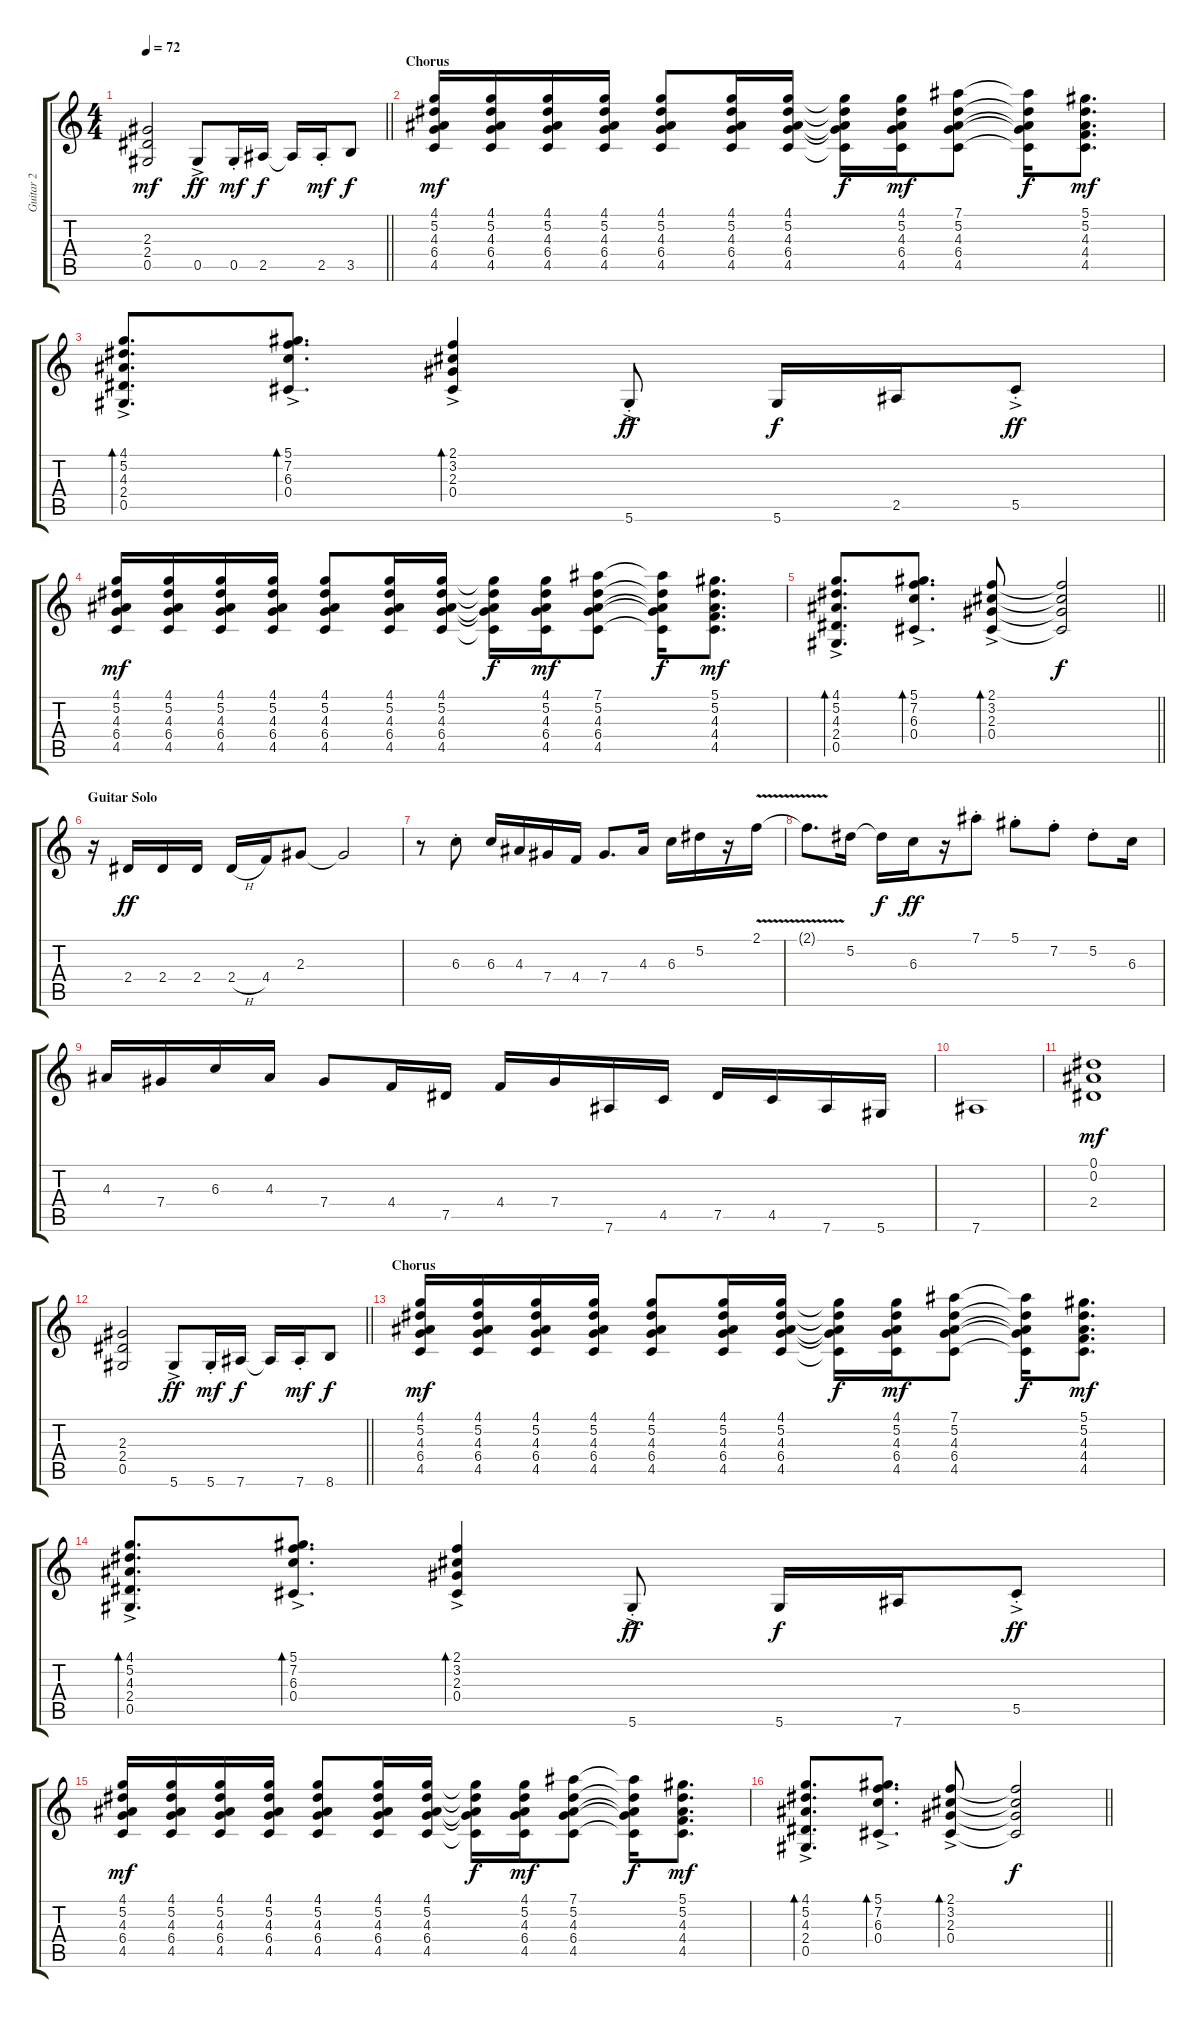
\track ("Guitar 2" "Guitar 2") {instrument electricguitarjazz}
\staff {score tabs}
\tuning (Eb4 Bb3 Gb3 Db3 Ab2 Eb2) {hide}
\ts (4 4)
\tempo 72
\clef g2
\barLineRight lightlight
\ks c
(2.3 2.4 0.5).2{dy mf} 0.5{ac}.8{dy ff} 0.5{st}.16{dy mf} 2.5.16{dy f} 2.5{t}.16 2.5{st}.16{dy mf} 3.5.8{dy f} |
\section ("" "Chorus")
(4.1 5.2 4.3 6.4 4.5).16{dy mf} (4.1 5.2 4.3 6.4 4.5).16 (4.1 5.2 4.3 6.4 4.5).16 (4.1 5.2 4.3 6.4 4.5).16 (4.1 5.2 4.3 6.4 4.5).8 (4.1 5.2 4.3 6.4 4.5).16 (4.1 5.2 4.3 6.4 4.5).16 (4.1{t} 5.2{t} 4.3{t} 6.4{t} 4.5{t}).16{dy f} (4.1 5.2 4.3 6.4 4.5).16{dy mf} (7.1 5.2 4.3 6.4 4.5).8 (7.1{t} 5.2{t} 4.3{t} 6.4{t} 4.5{t}).16{dy f} (5.1 5.2 4.3 4.4 4.5).8{d dy mf} |
(4.1 5.2{ac} 4.3{ac} 2.4 0.5).8{d bd 60} (5.1 7.2{ac} 6.3{ac} 0.4).8{d bd 60} (2.1 3.2{ac} 2.3{ac} 0.4).4{bd 60} 5.6{ac st}.8{dy ff} 5.6.16{dy f} 2.5.16 5.5{ac st}.8{dy ff} |
(4.1 5.2 4.3 6.4 4.5).16{dy mf} (4.1 5.2 4.3 6.4 4.5).16 (4.1 5.2 4.3 6.4 4.5).16 (4.1 5.2 4.3 6.4 4.5).16 (4.1 5.2 4.3 6.4 4.5).8 (4.1 5.2 4.3 6.4 4.5).16 (4.1 5.2 4.3 6.4 4.5).16 (4.1{t} 5.2{t} 4.3{t} 6.4{t} 4.5{t}).16{dy f} (4.1 5.2 4.3 6.4 4.5).16{dy mf} (7.1 5.2 4.3 6.4 4.5).8 (7.1{t} 5.2{t} 4.3{t} 6.4{t} 4.5{t}).16{dy f} (5.1 5.2 4.3 4.4 4.5).8{d dy mf} |
\barLineRight lightlight
(4.1 5.2{ac} 4.3{ac} 2.4 0.5).8{d bd 60} (5.1 7.2{ac} 6.3{ac} 0.4).8{d bd 60} (2.1 3.2{ac} 2.3{ac} 0.4).8{bd 60} (2.1{t} 3.2{t} 2.3{t} 0.4{t}).2{dy f} |
\section ("" "Guitar Solo")
r.16 2.4.16{dy ff} 2.4.16 2.4.16 2.4{h}.16 4.4.16 2.3.8 2.3{t}.2 |
r.8 6.3{st}.8 6.3.16 4.3.16 7.4.16 4.4.16 7.4.8{d} 4.3.16 6.3.16 5.2.16 r.16 2.1{v}.16 |
2.1{t}.8{d} 5.2.16 5.2{t}.16{dy f} 6.3.16{dy ff} r.16 7.1{st}.8 5.1{st}.8 7.2{st}.8 5.2{st}.8 6.3.16 |
4.3.16 7.4.16 6.3.16 4.3.16 7.4.8 4.4.16 7.5.16 4.4.16 7.4.16 7.6.16 4.5.16 7.5.16 4.5.16 7.6.16 5.6.16 |
7.6.1 |
(0.1 0.2 2.4).1{dy mf} |
\barLineRight lightlight
(2.3 2.4 0.5).2 5.6{ac}.8{dy ff} 5.6{st}.16{dy mf} 7.6.16{dy f} 7.6{t}.16 7.6{st}.16{dy mf} 8.6.8{dy f} |
\section ("" "Chorus")
(4.1 5.2 4.3 6.4 4.5).16{dy mf} (4.1 5.2 4.3 6.4 4.5).16 (4.1 5.2 4.3 6.4 4.5).16 (4.1 5.2 4.3 6.4 4.5).16 (4.1 5.2 4.3 6.4 4.5).8 (4.1 5.2 4.3 6.4 4.5).16 (4.1 5.2 4.3 6.4 4.5).16 (4.1{t} 5.2{t} 4.3{t} 6.4{t} 4.5{t}).16{dy f} (4.1 5.2 4.3 6.4 4.5).16{dy mf} (7.1 5.2 4.3 6.4 4.5).8 (7.1{t} 5.2{t} 4.3{t} 6.4{t} 4.5{t}).16{dy f} (5.1 5.2 4.3 4.4 4.5).8{d dy mf} |
(4.1 5.2{ac} 4.3{ac} 2.4 0.5).8{d bd 60} (5.1 7.2{ac} 6.3{ac} 0.4).8{d bd 60} (2.1 3.2{ac} 2.3{ac} 0.4).4{bd 60} 5.6{ac st}.8{dy ff} 5.6.16{dy f} 7.6.16 5.5{ac st}.8{dy ff} |
(4.1 5.2 4.3 6.4 4.5).16{dy mf} (4.1 5.2 4.3 6.4 4.5).16 (4.1 5.2 4.3 6.4 4.5).16 (4.1 5.2 4.3 6.4 4.5).16 (4.1 5.2 4.3 6.4 4.5).8 (4.1 5.2 4.3 6.4 4.5).16 (4.1 5.2 4.3 6.4 4.5).16 (4.1{t} 5.2{t} 4.3{t} 6.4{t} 4.5{t}).16{dy f} (4.1 5.2 4.3 6.4 4.5).16{dy mf} (7.1 5.2 4.3 6.4 4.5).8 (7.1{t} 5.2{t} 4.3{t} 6.4{t} 4.5{t}).16{dy f} (5.1 5.2 4.3 4.4 4.5).8{d dy mf} |
\barLineRight lightlight
(4.1 5.2{ac} 4.3{ac} 2.4 0.5).8{d bd 60} (5.1 7.2{ac} 6.3{ac} 0.4).8{d bd 60} (2.1 3.2{ac} 2.3{ac} 0.4).8{bd 60} (2.1{t} 3.2{t} 2.3{t} 0.4{t}).2{dy f}
